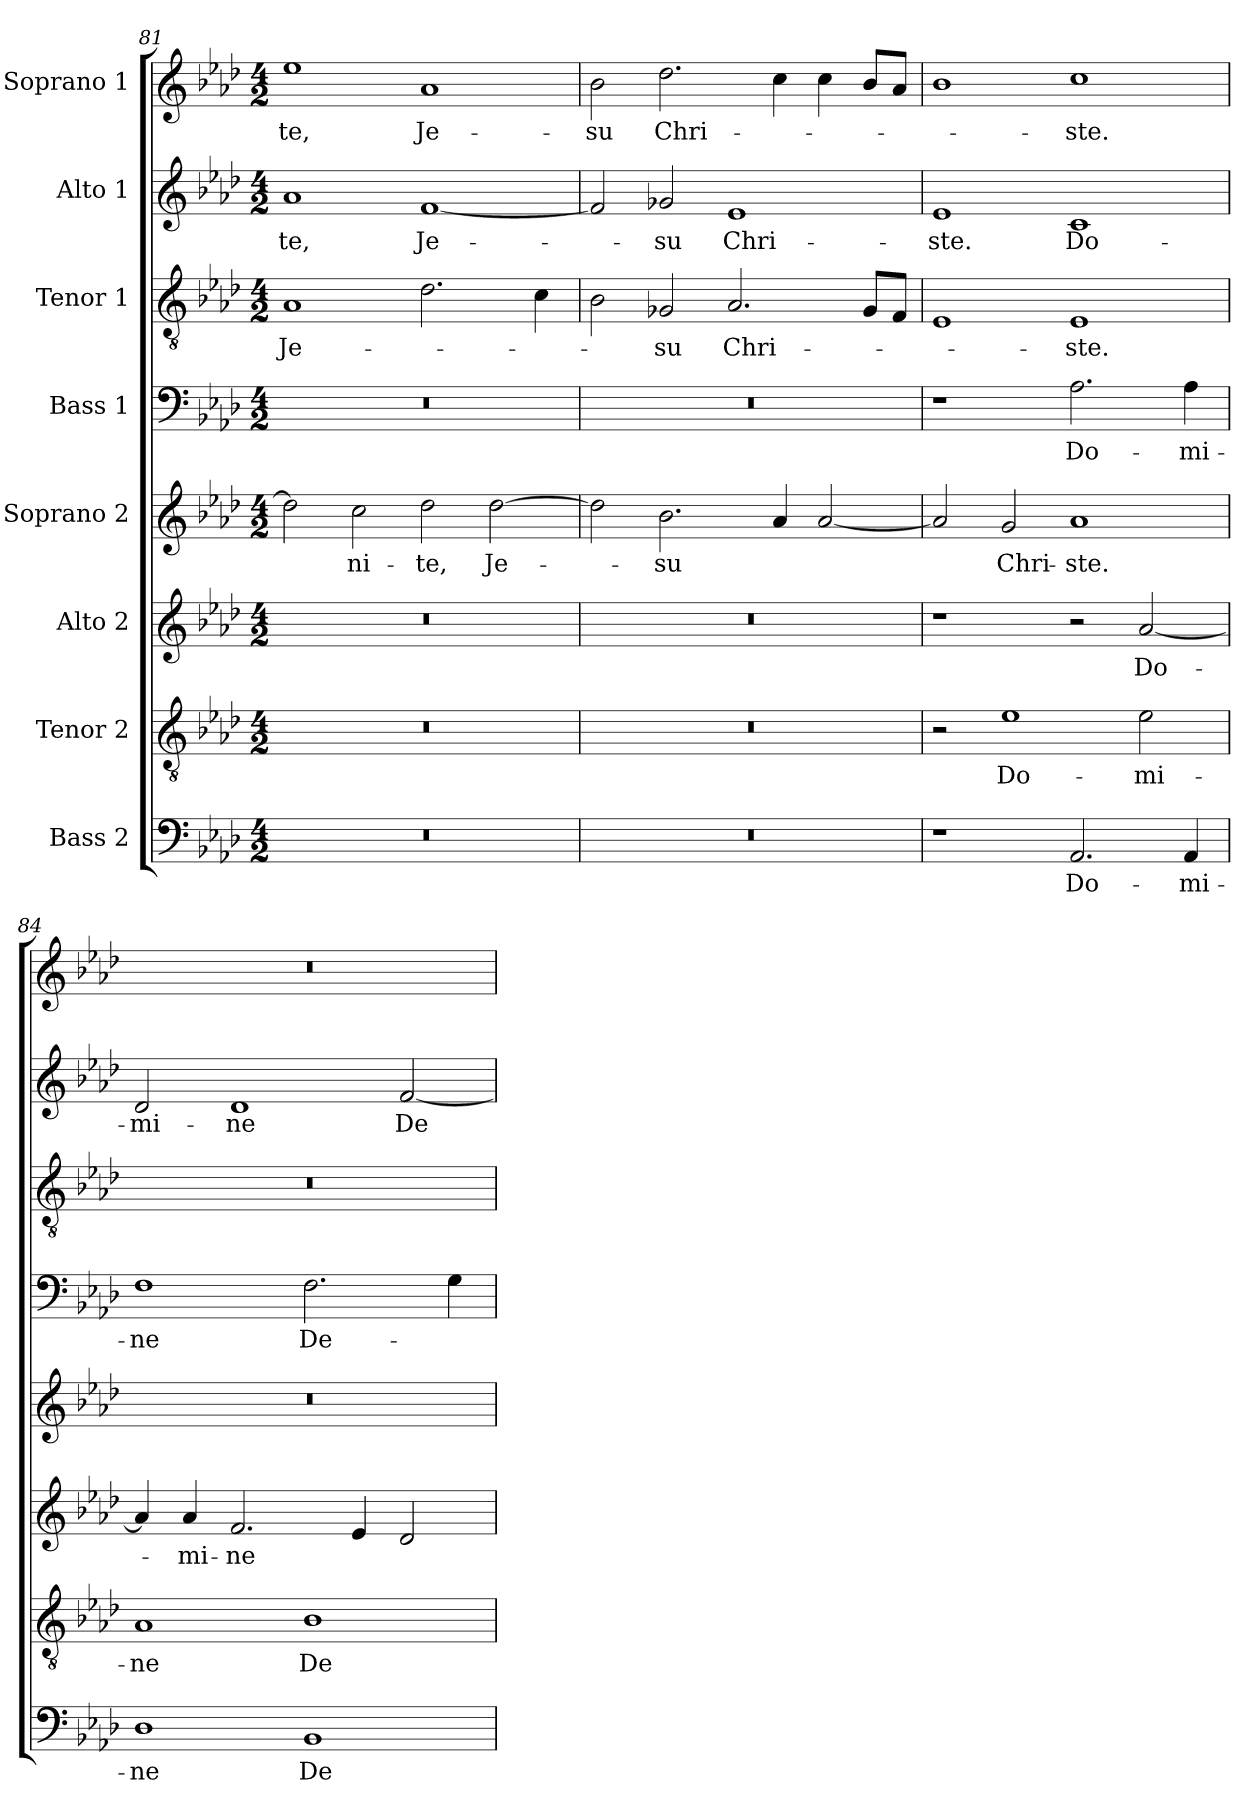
**kern	**text	**kern	**text	**kern	**text	**kern	**text	**kern	**text	**kern	**text	**kern	**text	**kern	**text
*part8	*part8	*part7	*part7	*part6	*part6	*part5	*part5	*part4	*part4	*part3	*part3	*part2	*part2	*part1	*part1
*staff8	*staff8	*staff7	*staff7	*staff6	*staff6	*staff5	*staff5	*staff4	*staff4	*staff3	*staff3	*staff2	*staff2	*staff1	*staff1
*I"Bass 2	*	*I"Tenor 2	*	*I"Alto 2	*	*I"Soprano 2	*	*I"Bass 1	*	*I"Tenor 1	*	*I"Alto 1	*	*I"Soprano 1	*
!!LO:LB:g=z
*clefF4	*	*clefGv2	*	*clefG2	*	*clefG2	*	*clefF4	*	*clefGv2	*	*clefG2	*	*clefG2	*
*k[b-e-a-d-]	*	*k[b-e-a-d-]	*	*k[b-e-a-d-]	*	*k[b-e-a-d-]	*	*k[b-e-a-d-]	*	*k[b-e-a-d-]	*	*k[b-e-a-d-]	*	*k[b-e-a-d-]	*
*A-:	*	*A-:	*	*A-:	*	*A-:	*	*A-:	*	*A-:	*	*A-:	*	*A-:	*
*M4/2	*	*M4/2	*	*M4/2	*	*M4/2	*	*M4/2	*	*M4/2	*	*M4/2	*	*M4/2	*
=81	=81	=81	=81	=81	=81	=81	=81	=81	=81	=81	=81	=81	=81	=81	=81
0r	.	0r	.	0r	.	2dd-\]	.	0r	.	1A-	Je-	1a-	-te,	1ee-	-te,
.	.	.	.	.	.	2cc\	-ni-	.	.	.	.	.	.	.	.
.	.	.	.	.	.	2dd-\	-te,	.	.	2.d-\	.	[1f	Je-	1a-	Je-
.	.	.	.	.	.	[2dd-\	Je-	.	.	.	.	.	.	.	.
.	.	.	.	.	.	.	.	.	.	4c\	.	.	.	.	.
=82	=82	=82	=82	=82	=82	=82	=82	=82	=82	=82	=82	=82	=82	=82	=82
0r	.	0r	.	0r	.	2dd-\]	.	0r	.	2B-\	.	2f/]	.	2b-\	-su
.	.	.	.	.	.	2.b-\	-su	.	.	2G-X/	-su	2g-X/	-su	2.dd-\	Chri-
.	.	.	.	.	.	.	.	.	.	2.A-/	Chri-	1e-	Chri-	.	.
.	.	.	.	.	.	4a-/	.	.	.	.	.	.	.	4cc\	.
.	.	.	.	.	.	[2a-/	.	.	.	.	.	.	.	4cc\	.
.	.	.	.	.	.	.	.	.	.	8G-/L	.	.	.	8b-/L	.
.	.	.	.	.	.	.	.	.	.	8F/J	.	.	.	8a-/J	.
=83	=83	=83	=83	=83	=83	=83	=83	=83	=83	=83	=83	=83	=83	=83	=83
1r	.	2r	.	1r	.	2a-/]	.	1r	.	1E-	.	1e-	-ste.	1b-	.
.	.	1e-	Do-	.	.	2g/	Chri-	.	.	.	.	.	.	.	.
2.AA-/	Do-	.	.	2r	.	1a-	-ste.	2.A-\	Do-	1E-	-ste.	1c	Do-	1cc	-ste.
.	.	2e-\	-mi-	[2a-/	Do-	.	.	.	.	.	.	.	.	.	.
4AA-/	-mi-	.	.	.	.	.	.	4A-\	-mi-	.	.	.	.	.	.
=84	=84	=84	=84	=84	=84	=84	=84	=84	=84	=84	=84	=84	=84	=84	=84
1D-	-ne	1A-	-ne	4a-/]	.	0r	.	1F	-ne	0r	.	2d-/	-mi-	0r	.
.	.	.	.	4a-/	-mi-	.	.	.	.	.	.	.	.	.	.
.	.	.	.	2.f/	-ne	.	.	.	.	.	.	1d-	-ne	.	.
1BB-	De-	1B-	De-	.	.	.	.	2.F\	De-	.	.	.	.	.	.
.	.	.	.	4e-/	.	.	.	.	.	.	.	.	.	.	.
.	.	.	.	2d-/	.	.	.	.	.	.	.	[2f/	De-	.	.
.	.	.	.	.	.	.	.	4G\	.	.	.	.	.	.	.
=	=	=	=	=	=	=	=	=	=	=	=	=	=	=	=
*-	*-	*-	*-	*-	*-	*-	*-	*-	*-	*-	*-	*-	*-	*-	*-
